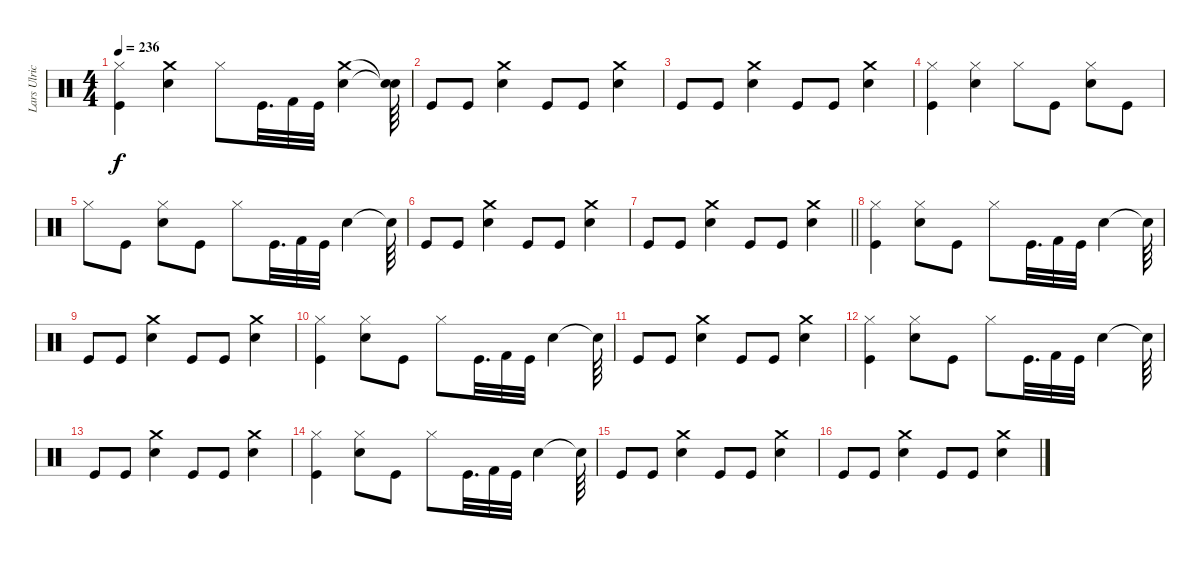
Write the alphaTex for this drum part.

\track ("Lars Ulrich" "Lars Ulric") {instrument percussion}
\staff {score}
\articulation defaults
\ts (4 4)
\tempo 236
\clef neutral
\ks c
("Hi-Hat (closed)" "Kick (hit)").4{dy f} ("Crash medium (hit)" "Snare (hit) 2").4 "Hi-Hat (closed)".8 "Kick (hit)".32{d} "Kick (hit) 2".32 "Kick (hit)".32 ("Crash medium (hit)" "Snare (hit) 2").4 ("Snare (hit)"{t} "Snare (hit)"{t}).64 |
"Kick (hit)".8 "Kick (hit)".8 ("Snare (hit) 2" "Crash medium (hit)").4 "Kick (hit)".8 "Kick (hit)".8 ("Snare (hit) 2" "Crash medium (hit)").4 |
"Kick (hit)".8 "Kick (hit)".8 ("Snare (hit) 2" "Crash medium (hit)").4 "Kick (hit)".8 "Kick (hit)".8 ("Snare (hit) 2" "Crash medium (hit)").4 |
("Kick (hit)" "Hi-Hat (closed)").4 ("Hi-Hat (closed)" "Snare (hit) 2").4 "Hi-Hat (closed)".8 "Kick (hit)".8 ("Snare (hit) 2" "Hi-Hat (closed)").8 "Kick (hit)".8 |
"Hi-Hat (closed)".8 "Kick (hit)".8 ("Snare (hit) 2" "Hi-Hat (closed)").8 "Kick (hit)".8 "Hi-Hat (closed)".8 "Kick (hit)".32{d} "Kick (hit) 2".32 "Kick (hit)".32 "Snare (hit) 2".4 "Snare (hit)"{t}.64 |
"Kick (hit)".8 "Kick (hit)".8 ("Snare (hit) 2" "Crash medium (hit)").4 "Kick (hit)".8 "Kick (hit)".8 ("Snare (hit) 2" "Crash medium (hit)").4 |
\barLineRight lightlight "Kick (hit)".8 "Kick (hit)".8
("Snare (hit) 2" "Crash medium (hit)").4 "Kick (hit)".8 "Kick (hit)".8 ("Snare (hit) 2" "Crash medium (hit)").4 |
("Kick (hit)" "Hi-Hat (closed)").4 ("Snare (hit) 2" "Hi-Hat (closed)").8 "Kick (hit)".8 "Hi-Hat (closed)".8 "Kick (hit)".32{d} "Kick (hit) 2".32 "Kick (hit)".32 "Snare (hit) 2".4 "Snare (hit)"{t}.64 |
"Kick (hit)".8 "Kick (hit)".8 ("Snare (hit) 2" "Crash medium (hit)").4 "Kick (hit)".8 "Kick (hit)".8 ("Snare (hit) 2" "Crash medium (hit)").4 |
("Kick (hit)" "Hi-Hat (closed)").4 ("Snare (hit) 2" "Hi-Hat (closed)").8 "Kick (hit)".8 "Hi-Hat (closed)".8 "Kick (hit)".32{d} "Kick (hit) 2".32 "Kick (hit)".32 "Snare (hit) 2".4 "Snare (hit)"{t}.64 |
"Kick (hit)".8 "Kick (hit)".8 ("Snare (hit) 2" "Crash medium (hit)").4 "Kick (hit)".8 "Kick (hit)".8 ("Snare (hit) 2" "Crash medium (hit)").4 |
("Kick (hit)" "Hi-Hat (closed)").4 ("Snare (hit) 2" "Hi-Hat (closed)").8 "Kick (hit)".8 "Hi-Hat (closed)".8 "Kick (hit)".32{d} "Kick (hit) 2".32 "Kick (hit)".32 "Snare (hit) 2".4 "Snare (hit)"{t}.64 |
"Kick (hit)".8 "Kick (hit)".8 ("Snare (hit) 2" "Crash medium (hit)").4 "Kick (hit)".8 "Kick (hit)".8 ("Snare (hit) 2" "Crash medium (hit)").4 |
("Kick (hit)" "Hi-Hat (closed)").4 ("Snare (hit) 2" "Hi-Hat (closed)").8 "Kick (hit)".8 "Hi-Hat (closed)".8 "Kick (hit)".32{d} "Kick (hit) 2".32 "Kick (hit)".32 "Snare (hit) 2".4 "Snare (hit)"{t}.64 |
"Kick (hit)".8 "Kick (hit)".8 ("Snare (hit) 2" "Crash medium (hit)").4 "Kick (hit)".8 "Kick (hit)".8 ("Snare (hit) 2" "Crash medium (hit)").4 |
"Kick (hit)".8 "Kick (hit)".8 ("Snare (hit) 2" "Crash medium (hit)").4 "Kick (hit)".8 "Kick (hit)".8 ("Snare (hit) 2" "Crash medium (hit)").4
